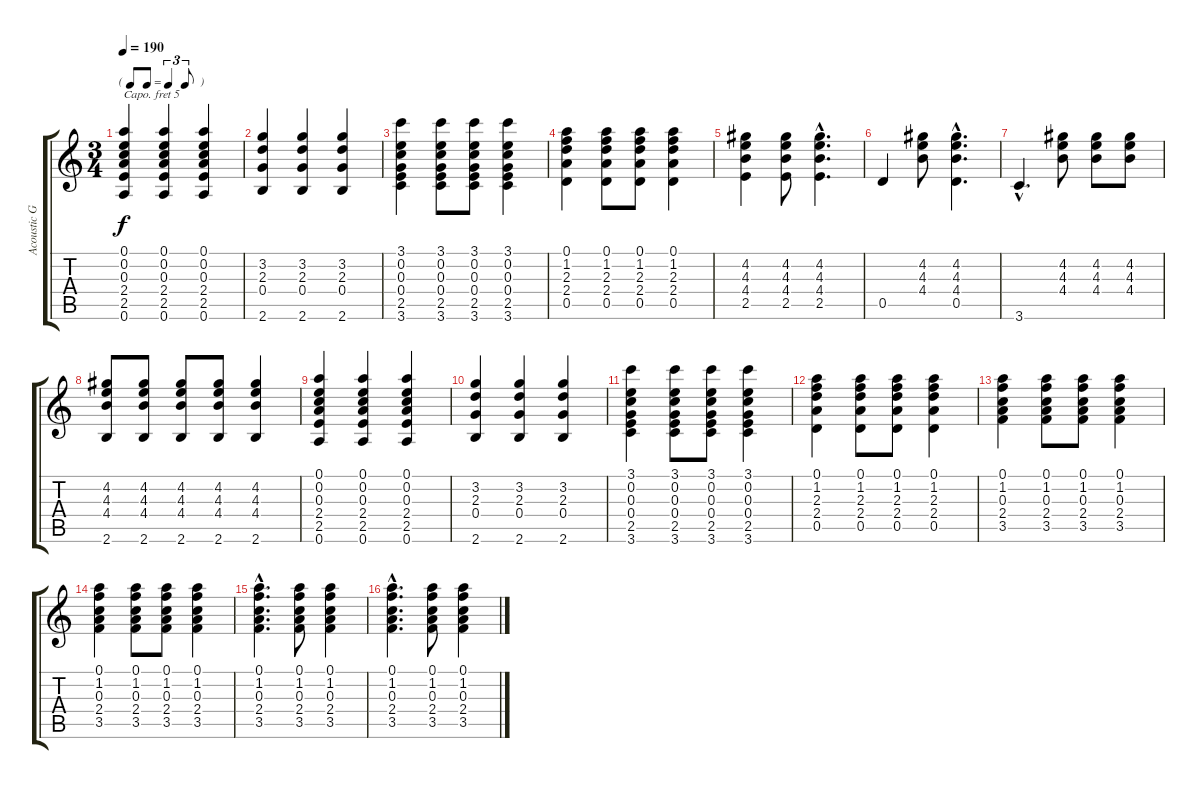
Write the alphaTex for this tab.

\track ("Acoustic Guitar" "Acoustic G") {instrument acousticguitarsteel}
\staff {score tabs}
\capo 5
\tuning (E4 B3 G3 D3 A2 E2) {hide}
\ts (3 4)
\tf triplet8th
\tempo 190
\clef g2
\ks c
(0.1 0.2 0.3 2.4 2.5 0.6).4{dy f} (0.1 0.2 0.3 2.4 2.5 0.6).4 (0.1 0.2 0.3 2.4 2.5 0.6).4 |
(3.2 2.3 0.4 2.6).4 (3.2 2.3 0.4 2.6).4 (3.2 2.3 0.4 2.6).4 |
(3.1 0.2 0.3 0.4 2.5 3.6).4 (3.1 0.2 0.3 0.4 2.5 3.6).8 (3.1 0.2 0.3 0.4 2.5 3.6).8 (3.1 0.2 0.3 0.4 2.5 3.6).4 |
(0.1 1.2 2.3 2.4 0.5).4 (0.1 1.2 2.3 2.4 0.5).8 (0.1 1.2 2.3 2.4 0.5).8 (0.1 1.2 2.3 2.4 0.5).4 |
(4.2 4.3 4.4 2.5).4 (4.2 4.3 4.4 2.5).8 (4.2{hac} 4.3{hac} 4.4{hac} 2.5{hac}).4{d} |
0.5.4 (4.2 4.3 4.4).8 (4.2{hac} 4.3{hac} 4.4{hac} 0.5{hac}).4{d} |
3.6{hac}.4{d} (4.2 4.3 4.4).8 (4.2 4.3 4.4).8 (4.2 4.3 4.4).8 |
(4.2 4.3 4.4 2.6).8 (4.2 4.3 4.4 2.6).8 (4.2 4.3 4.4 2.6).8 (4.2 4.3 4.4 2.6).8 (4.2 4.3 4.4 2.6).4 |
(0.1 0.2 0.3 2.4 2.5 0.6).4 (0.1 0.2 0.3 2.4 2.5 0.6).4 (0.1 0.2 0.3 2.4 2.5 0.6).4 |
(3.2 2.3 0.4 2.6).4 (3.2 2.3 0.4 2.6).4 (3.2 2.3 0.4 2.6).4 |
(3.1 0.2 0.3 0.4 2.5 3.6).4 (3.1 0.2 0.3 0.4 2.5 3.6).8 (3.1 0.2 0.3 0.4 2.5 3.6).8 (3.1 0.2 0.3 0.4 2.5 3.6).4 |
(0.1 1.2 2.3 2.4 0.5).4 (0.1 1.2 2.3 2.4 0.5).8 (0.1 1.2 2.3 2.4 0.5).8 (0.1 1.2 2.3 2.4 0.5).4 |
(0.1 1.2 0.3 2.4 3.5).4 (0.1 1.2 0.3 2.4 3.5).8 (0.1 1.2 0.3 2.4 3.5).8 (0.1 1.2 0.3 2.4 3.5).4 |
(0.1 1.2 0.3 2.4 3.5).4 (0.1 1.2 0.3 2.4 3.5).8 (0.1 1.2 0.3 2.4 3.5).8 (0.1 1.2 0.3 2.4 3.5).4 |
(0.1{hac} 1.2{hac} 0.3{hac} 2.4{hac} 3.5{hac}).4{d} (0.1 1.2 0.3 2.4 3.5).8 (0.1 1.2 0.3 2.4 3.5).4 |
(0.1{hac} 1.2{hac} 0.3{hac} 2.4{hac} 3.5{hac}).4{d} (0.1 1.2 0.3 2.4 3.5).8 (0.1 1.2 0.3 2.4 3.5).4
